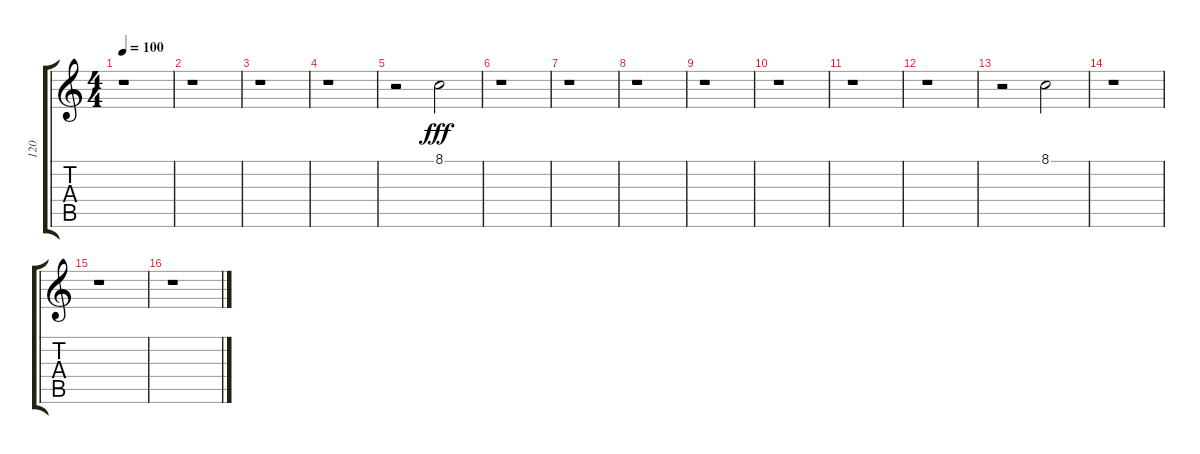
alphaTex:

\track ("120" "120") {instrument reversecymbal}
\staff {score tabs}
\tuning (E4 B3 G3 D3 A2 E2) {hide}
\ts (4 4)
\tempo 100
\clef g2
\ks c
r.1{dy fff} |
r.1 |
r.1 |
r.1 |
r.2 8.1.2 |
r.1 |
r.1 |
r.1 |
r.1 |
r.1 |
r.1 |
r.1 |
r.2 8.1.2 |
r.1 |
r.1 |
r.1
